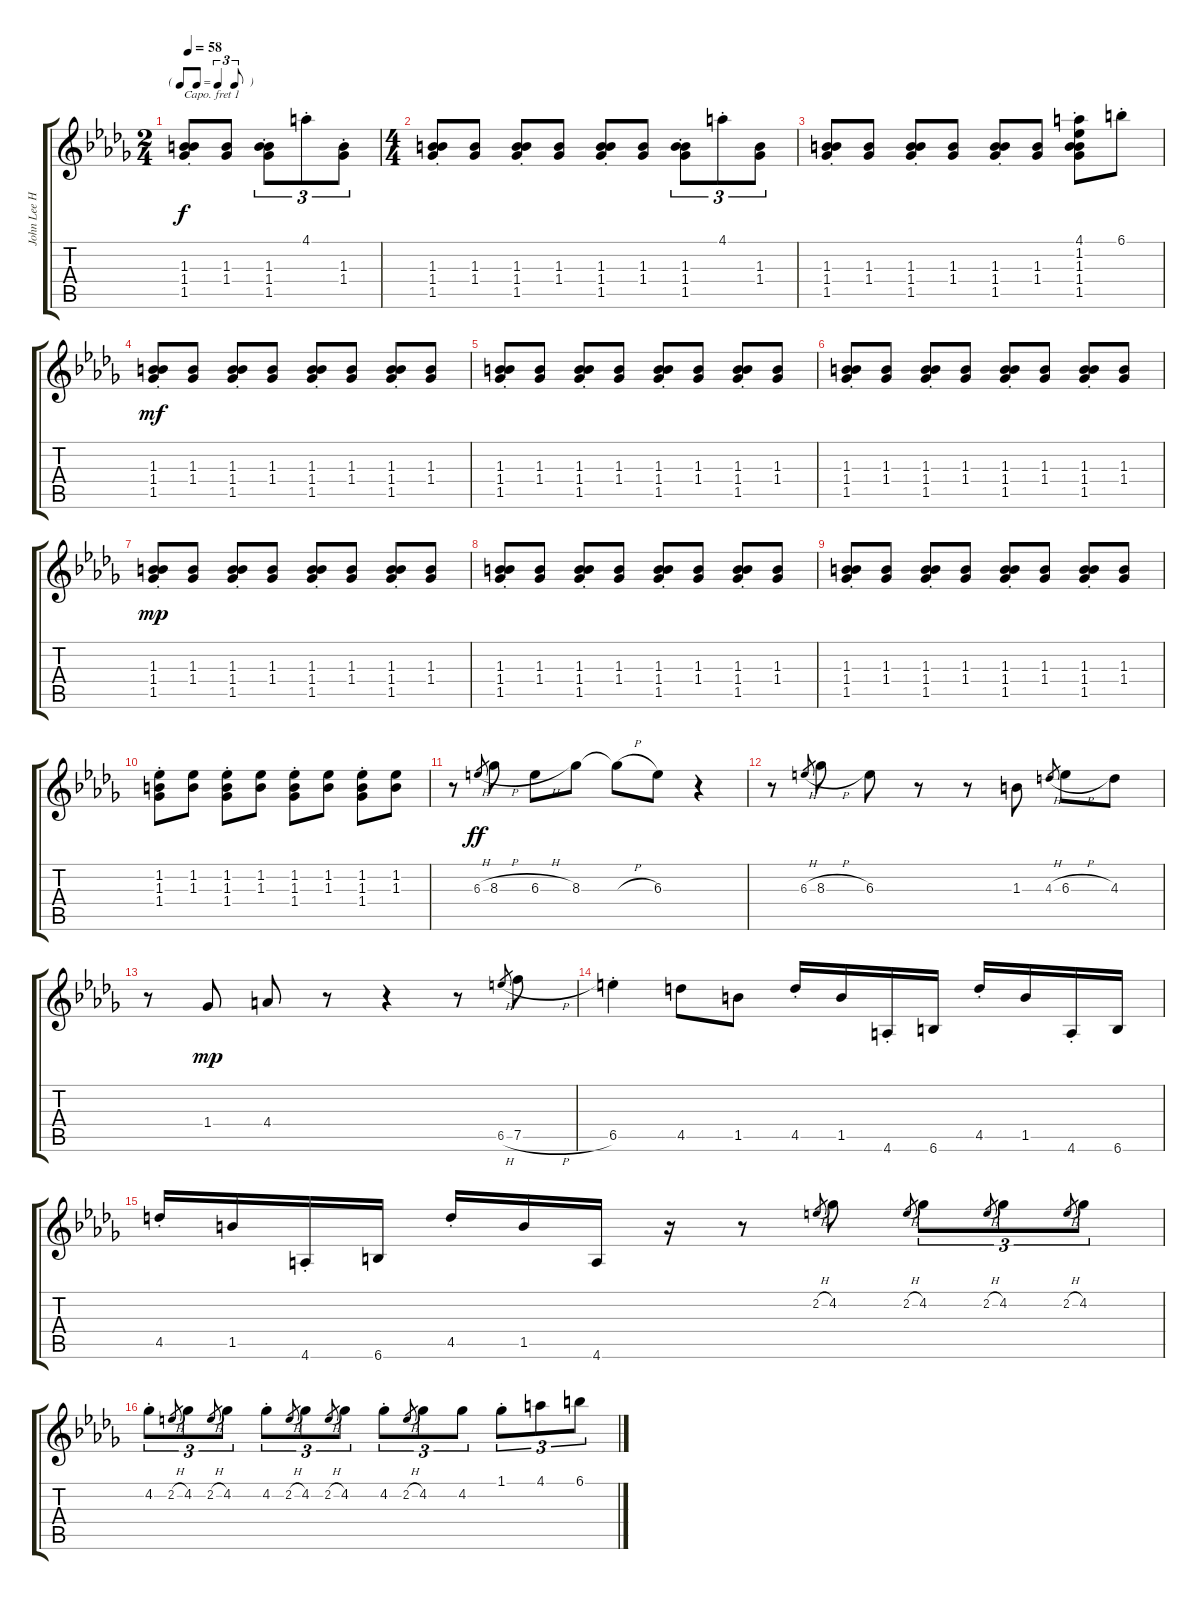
\track ("John Lee Hooker Open A Tuning-Capo 1st F" "John Lee H") {instrument acousticguitarsteel}
\staff {score tabs}
\capo 1
\tuning (E4 Db4 A3 E3 A3 E2) {hide}
\ts (2 4)
\tf triplet8th
\tempo 58
\clef g2
\ks db
(1.3{st} 1.4{st} 1.5{st}).8{dy f} (1.3 1.4).8 (1.3{st} 1.4{st} 1.5{st}).8{tu (3 2)} 4.1{st}.8{tu (3 2)} (1.3{st} 1.4{st}).8{tu (3 2)} |
\ts (4 4)
(1.3{st} 1.4{st} 1.5{st}).8 (1.3 1.4).8 (1.3{st} 1.4{st} 1.5{st}).8 (1.3 1.4).8 (1.3{st} 1.4{st} 1.5{st}).8 (1.3 1.4).8 (1.3{st} 1.4{st} 1.5{st}).8{tu (3 2)} 4.1{st}.8{tu (3 2)} (1.3 1.4).8{tu (3 2)} |
(1.3{st} 1.4{st} 1.5{st}).8 (1.3 1.4).8 (1.3{st} 1.4{st} 1.5{st}).8 (1.3 1.4).8 (1.3{st} 1.4{st} 1.5{st}).8 (1.3 1.4).8 (4.1{st} 1.2{st} 1.3{st} 1.4{st} 1.5{st}).8 6.1{st}.8 |
(1.3{st} 1.4{st} 1.5{st}).8{dy mf} (1.3 1.4).8 (1.3{st} 1.4{st} 1.5{st}).8 (1.3 1.4).8 (1.3{st} 1.4{st} 1.5{st}).8 (1.3 1.4).8 (1.3{st} 1.4{st} 1.5{st}).8 (1.3 1.4).8 |
(1.3{st} 1.4{st} 1.5{st}).8 (1.3 1.4).8 (1.3{st} 1.4{st} 1.5{st}).8 (1.3 1.4).8 (1.3{st} 1.4{st} 1.5{st}).8 (1.3 1.4).8 (1.3{st} 1.4{st} 1.5{st}).8 (1.3 1.4).8 |
(1.3{st} 1.4{st} 1.5{st}).8 (1.3 1.4).8 (1.3{st} 1.4{st} 1.5{st}).8 (1.3 1.4).8 (1.3{st} 1.4{st} 1.5{st}).8 (1.3 1.4).8 (1.3{st} 1.4{st} 1.5{st}).8 (1.3 1.4).8 |
(1.3{st} 1.4{st} 1.5{st}).8{dy mp} (1.3 1.4).8 (1.3{st} 1.4{st} 1.5{st}).8 (1.3 1.4).8 (1.3{st} 1.4{st} 1.5{st}).8 (1.3 1.4).8 (1.3{st} 1.4{st} 1.5{st}).8 (1.3 1.4).8 |
(1.3{st} 1.4{st} 1.5{st}).8 (1.3 1.4).8 (1.3{st} 1.4{st} 1.5{st}).8 (1.3 1.4).8 (1.3{st} 1.4{st} 1.5{st}).8 (1.3 1.4).8 (1.3{st} 1.4{st} 1.5{st}).8 (1.3 1.4).8 |
(1.3{st} 1.4{st} 1.5{st}).8 (1.3 1.4).8 (1.3{st} 1.4{st} 1.5{st}).8 (1.3 1.4).8 (1.3{st} 1.4{st} 1.5{st}).8 (1.3 1.4).8 (1.3{st} 1.4{st} 1.5{st}).8 (1.3 1.4).8 |
(1.2{st} 1.3{st} 1.4{st}).8 (1.2 1.3).8 (1.2{st} 1.3{st} 1.4{st}).8 (1.2 1.3).8 (1.2{st} 1.3{st} 1.4{st}).8 (1.2 1.3).8 (1.2{st} 1.3{st} 1.4{st}).8 (1.2 1.3).8 |
r.8 6.3{h}.8{gr dy ff} 8.3{h}.8 6.3{h}.8 8.3.8 8.3{h t}.8 6.3.8 r.4 |
r.8 6.3{h}.8{gr} 8.3{h}.8 6.3.8 r.8 r.8 1.3.8 4.3{h}.8{gr} 6.3{h}.8 4.3.8 |
r.8 1.4.8{dy mp} 4.4.8 r.8 r.4 r.8 6.5{h}.8{gr} 7.5{h}.8 |
6.5{st}.4 4.5.8 1.5.8 4.5{st}.16 1.5.16 4.6{st}.16 6.6.16 4.5{st}.16 1.5.16 4.6{st}.16 6.6.16 |
4.5{st}.16 1.5.16 4.6{st}.16 6.6.16 4.5{st}.16 1.5.16 4.6.16 r.16 r.8 2.2{h}.8{gr} 4.2.8 2.2{h}.8{gr} 4.2.8{tu (3 2)} 2.2{h}.8{gr} 4.2.8{tu (3 2)} 2.2{h}.8{gr} 4.2.8{tu (3 2)} |
4.2{st}.8{tu (3 2)} 2.2{h}.8{gr} 4.2.8{tu (3 2)} 2.2{h}.8{gr} 4.2.8{tu (3 2)} 4.2{st}.8{tu (3 2)} 2.2{h}.8{gr} 4.2.8{tu (3 2)} 2.2{h}.8{gr} 4.2.8{tu (3 2)} 4.2{st}.8{tu (3 2)} 2.2{h}.8{gr} 4.2.8{tu (3 2)} 4.2.8{tu (3 2)} 1.1{st}.8{tu (3 2)} 4.1.8{tu (3 2)} 6.1.8{tu (3 2)}
